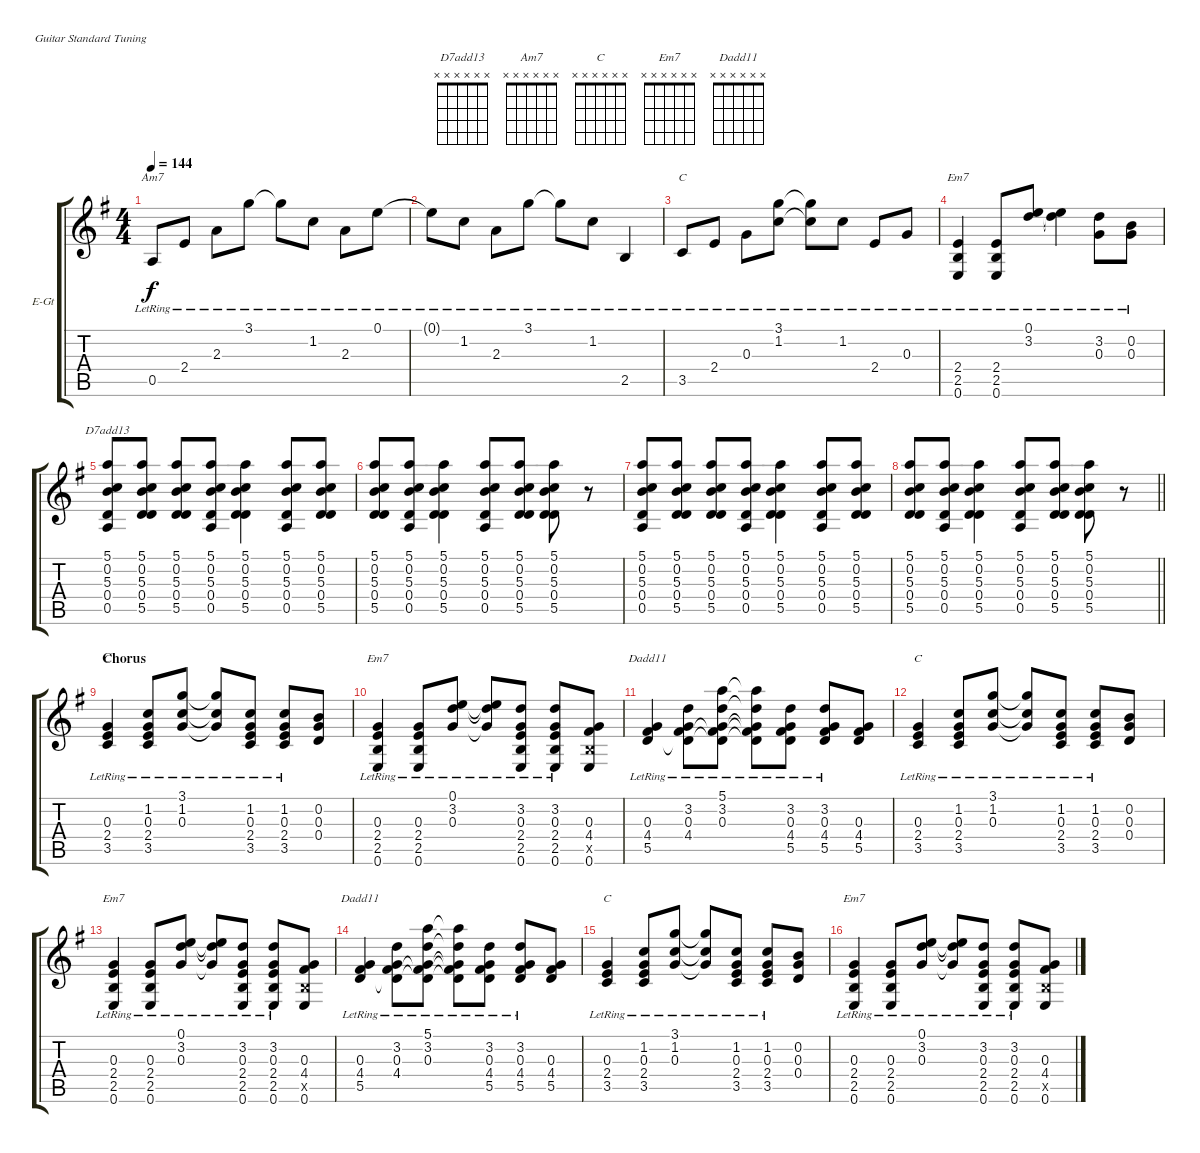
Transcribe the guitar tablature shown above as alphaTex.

\bracketExtendMode groupsimilarinstruments
\firstSystemTrackNameOrientation horizontal
\otherSystemsTrackNameOrientation horizontal
\track ("Guitar 1" "E-Gt") {instrument distortionguitar}
\staff {score tabs}
\tuning (E4 B3 G3 D3 A2 E2)
\chord ("D7add13" x x x x x x)
\chord ("Am7" x x x x x x)
\chord ("C" x x x x x x)
\chord ("Em7" x x x x x x)
\chord ("Dadd11" x x x x x x)
\ts (4 4)
\tempo 144
\clef g2
\ks g
0.5{lr}.8{ch "Am7" dy f} 2.4{lr}.8 2.3{lr}.8 3.1{lr}.8 3.1{lr t}.8 1.2{lr}.8 2.3{lr}.8 0.1{lr}.8 |
0.1{lr t}.8 1.2{lr}.8 2.3{lr}.8 3.1{lr}.8 3.1{lr t}.8 1.2{lr}.8 2.5{lr}.4 |
3.5{lr}.8{ch "C"} 2.4{lr}.8 0.3{lr}.8 (3.1 1.2{lr}).8 (3.1{t} 1.2{lr t}).8 1.2{lr}.8 2.4{lr}.8 0.3{lr}.8 |
(2.4{lr} 2.5 0.6).4{ch "Em7"} (2.4{lr} 2.5 0.6).8 (0.1{lr} 3.2).8 (0.1{lr t} 3.2{t}).4 (3.2{lr} 0.3).8 (0.2{lr} 0.3).8 |
(5.1 0.2 5.3 0.4 0.5).8{ch "D7add13"} (5.1 0.2 5.3 0.4 5.5).8 (5.1 0.2 5.3 0.4 5.5).8 (5.1 0.2 5.3 0.4 0.5).8 (5.1 0.2 5.3 0.4 5.5).4 (5.1 0.2 5.3 0.4 0.5).8 (5.1 0.2 5.3 0.4 5.5).8 |
(5.1 0.2 5.3 0.4 5.5).8 (5.1 0.2 5.3 0.4 0.5).8 (5.1 0.2 5.3 0.4 5.5).4 (5.1 0.2 5.3 0.4 0.5).8 (5.1 0.2 5.3 0.4 5.5).8 (5.1 0.2 5.3 0.4 5.5).8 r.8 |
(5.1 0.2 5.3 0.4 0.5).8 (5.1 0.2 5.3 0.4 5.5).8 (5.1 0.2 5.3 0.4 5.5).8 (5.1 0.2 5.3 0.4 0.5).8 (5.1 0.2 5.3 0.4 5.5).4 (5.1 0.2 5.3 0.4 0.5).8 (5.1 0.2 5.3 0.4 5.5).8 |
\barLineRight lightlight
(5.1 0.2 5.3 0.4 5.5).8 (5.1 0.2 5.3 0.4 0.5).8 (5.1 0.2 5.3 0.4 5.5).4 (5.1 0.2 5.3 0.4 0.5).8 (5.1 0.2 5.3 0.4 5.5).8 (5.1 0.2 5.3 0.4 5.5).8 r.8 |
\section ("" "Chorus")
(0.3{lr} 2.4{lr} 3.5{lr}).4{ch "C"} (1.2{lr} 0.3{lr} 2.4{lr} 3.5{lr}).8 (3.1{lr} 1.2{lr} 0.3{lr}).8 (3.1{lr t} 1.2{lr t} 0.3{lr t}).8 (1.2{lr} 0.3{lr} 2.4{lr} 3.5{lr}).8 (1.2{lr} 0.3{lr} 2.4{lr} 3.5{lr}).8 (0.2 0.3 0.4).8 |
(0.3{lr} 2.4{lr} 2.5{lr} 0.6{lr}).4{ch "Em7"} (0.3{lr} 2.4{lr} 2.5{lr} 0.6{lr}).8 (0.1{lr} 3.2{lr} 0.3{lr}).8 (0.1{lr t} 3.2{lr t} 0.3{lr t}).8 (3.2{lr} 0.3{lr} 2.4 2.5{lr} 0.6{lr}).8 (3.2{lr} 0.3{lr} 2.4 2.5{lr} 0.6{lr}).8 (0.3 4.4 2.5{x} 0.6).8 |
(0.3{lr} 4.4{lr} 5.5{lr}).4{ch "Dadd11"} (3.2{lr} 0.3{lr} 4.4{lr} 5.5{lr t}).8 (5.1{lr} 3.2{lr} 0.3{lr} 4.4{lr t} 5.5{lr t}).8 (5.1{lr t} 3.2{lr t} 0.3{lr t} 4.4{lr t} 5.5{lr t}).8 (3.2{lr} 0.3{lr} 4.4{lr} 5.5{lr}).8 (3.2{lr} 0.3{lr} 4.4{lr} 5.5{lr}).8 (0.3 4.4 5.5).8 |
(0.3{lr} 2.4{lr} 3.5{lr}).4{ch "C"} (1.2{lr} 0.3{lr} 2.4{lr} 3.5{lr}).8 (3.1{lr} 1.2{lr} 0.3{lr}).8 (3.1{lr t} 1.2{lr t} 0.3{lr t}).8 (1.2{lr} 0.3{lr} 2.4{lr} 3.5{lr}).8 (1.2{lr} 0.3{lr} 2.4{lr} 3.5{lr}).8 (0.2 0.3 0.4).8 |
(0.3{lr} 2.4{lr} 2.5{lr} 0.6{lr}).4{ch "Em7"} (0.3{lr} 2.4{lr} 2.5{lr} 0.6{lr}).8 (0.1{lr} 3.2{lr} 0.3{lr}).8 (0.1{lr t} 3.2{lr t} 0.3{lr t}).8 (3.2{lr} 0.3{lr} 2.4 2.5{lr} 0.6{lr}).8 (3.2{lr} 0.3{lr} 2.4 2.5{lr} 0.6{lr}).8 (0.3 4.4 2.5{x} 0.6).8 |
(0.3{lr} 4.4{lr} 5.5{lr}).4{ch "Dadd11"} (3.2{lr} 0.3{lr} 4.4{lr} 5.5{lr t}).8 (5.1{lr} 3.2{lr} 0.3{lr} 4.4{lr t} 5.5{lr t}).8 (5.1{lr t} 3.2{lr t} 0.3{lr t} 4.4{lr t} 5.5{lr t}).8 (3.2{lr} 0.3{lr} 4.4{lr} 5.5{lr}).8 (3.2{lr} 0.3{lr} 4.4{lr} 5.5{lr}).8 (0.3 4.4 5.5).8 |
(0.3{lr} 2.4{lr} 3.5{lr}).4{ch "C"} (1.2{lr} 0.3{lr} 2.4{lr} 3.5{lr}).8 (3.1{lr} 1.2{lr} 0.3{lr}).8 (3.1{lr t} 1.2{lr t} 0.3{lr t}).8 (1.2{lr} 0.3{lr} 2.4{lr} 3.5{lr}).8 (1.2{lr} 0.3{lr} 2.4{lr} 3.5{lr}).8 (0.2 0.3 0.4).8 |
(0.3{lr} 2.4{lr} 2.5{lr} 0.6{lr}).4{ch "Em7"} (0.3{lr} 2.4{lr} 2.5{lr} 0.6{lr}).8 (0.1{lr} 3.2{lr} 0.3{lr}).8 (0.1{lr t} 3.2{lr t} 0.3{lr t}).8 (3.2{lr} 0.3{lr} 2.4 2.5{lr} 0.6{lr}).8 (3.2{lr} 0.3{lr} 2.4 2.5{lr} 0.6{lr}).8 (0.3 4.4 2.5{x} 0.6).8
